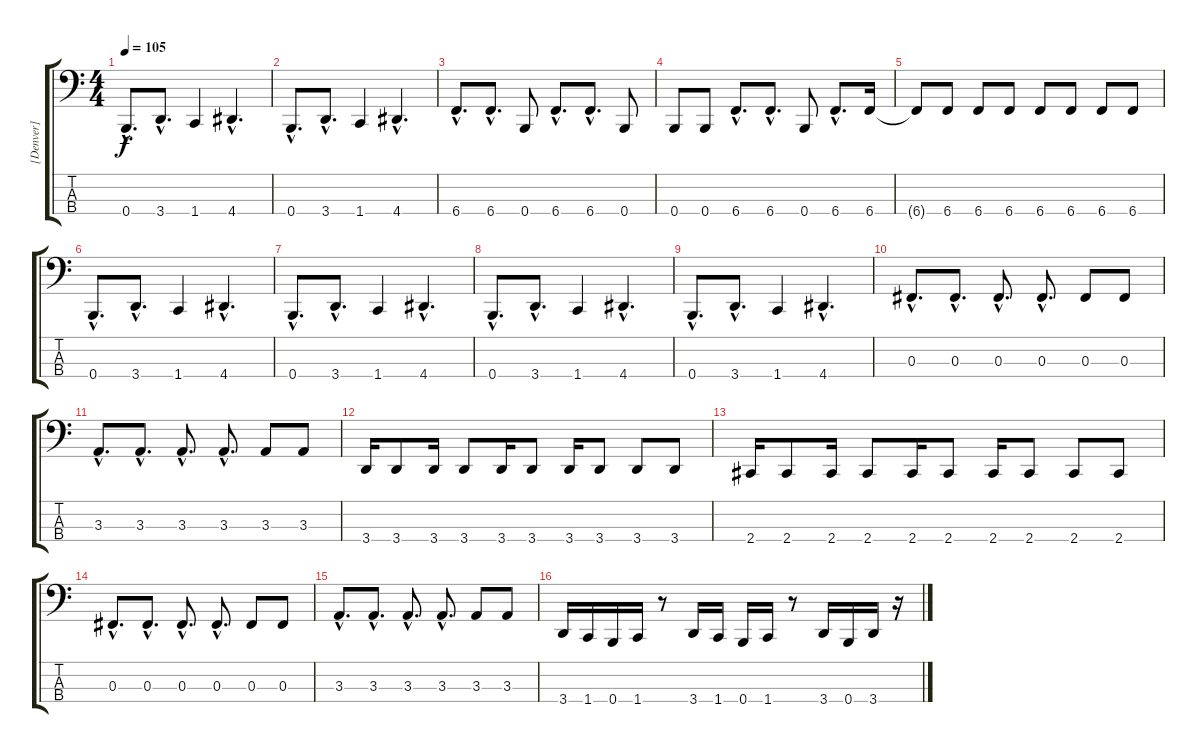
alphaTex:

\track ("[Denver]" "[Denver]") {instrument electricbasspick}
\staff {score tabs}
\tuning (E2 B1 Gb1 B0) {hide}
\ts (4 4)
\tempo 105
\clef f4
\ks c
0.4{hac}.8{d dy f} 3.4{hac}.8{d} 1.4.4 4.4{hac}.4{d} |
0.4{hac}.8{d} 3.4{hac}.8{d} 1.4.4 4.4{hac}.4{d} |
6.4{hac}.8{d} 6.4{hac}.8{d} 0.4.8 6.4{hac}.8{d} 6.4{hac}.8{d} 0.4.8 |
0.4.8 0.4.8 6.4{hac}.8{d} 6.4{hac}.8{d} 0.4.8 6.4{hac}.8{d} 6.4.16 |
6.4{t}.8 6.4.8 6.4.8 6.4.8 6.4.8 6.4.8 6.4.8 6.4.8 |
0.4{hac}.8{d} 3.4{hac}.8{d} 1.4.4 4.4{hac}.4{d} |
0.4{hac}.8{d} 3.4{hac}.8{d} 1.4.4 4.4{hac}.4{d} |
0.4{hac}.8{d} 3.4{hac}.8{d} 1.4.4 4.4{hac}.4{d} |
0.4{hac}.8{d} 3.4{hac}.8{d} 1.4.4 4.4{hac}.4{d} |
0.3{hac}.8{d} 0.3{hac}.8{d} 0.3{hac}.8{d} 0.3{hac}.8{d} 0.3.8 0.3.8 |
3.3{hac}.8{d} 3.3{hac}.8{d} 3.3{hac}.8{d} 3.3{hac}.8{d} 3.3.8 3.3.8 |
3.4.16 3.4.8 3.4.16 3.4.8 3.4.16 3.4.8 3.4.16 3.4.8 3.4.8 3.4.8 |
2.4.16 2.4.8 2.4.16 2.4.8 2.4.16 2.4.8 2.4.16 2.4.8 2.4.8 2.4.8 |
0.3{hac}.8{d} 0.3{hac}.8{d} 0.3{hac}.8{d} 0.3{hac}.8{d} 0.3.8 0.3.8 |
3.3{hac}.8{d} 3.3{hac}.8{d} 3.3{hac}.8{d} 3.3{hac}.8{d} 3.3.8 3.3.8 |
3.4.16 1.4.16 0.4.16 1.4.16 r.8 3.4.16 1.4.16 0.4.16 1.4.16 r.8 3.4.16 0.4.16 3.4.16 r.16
